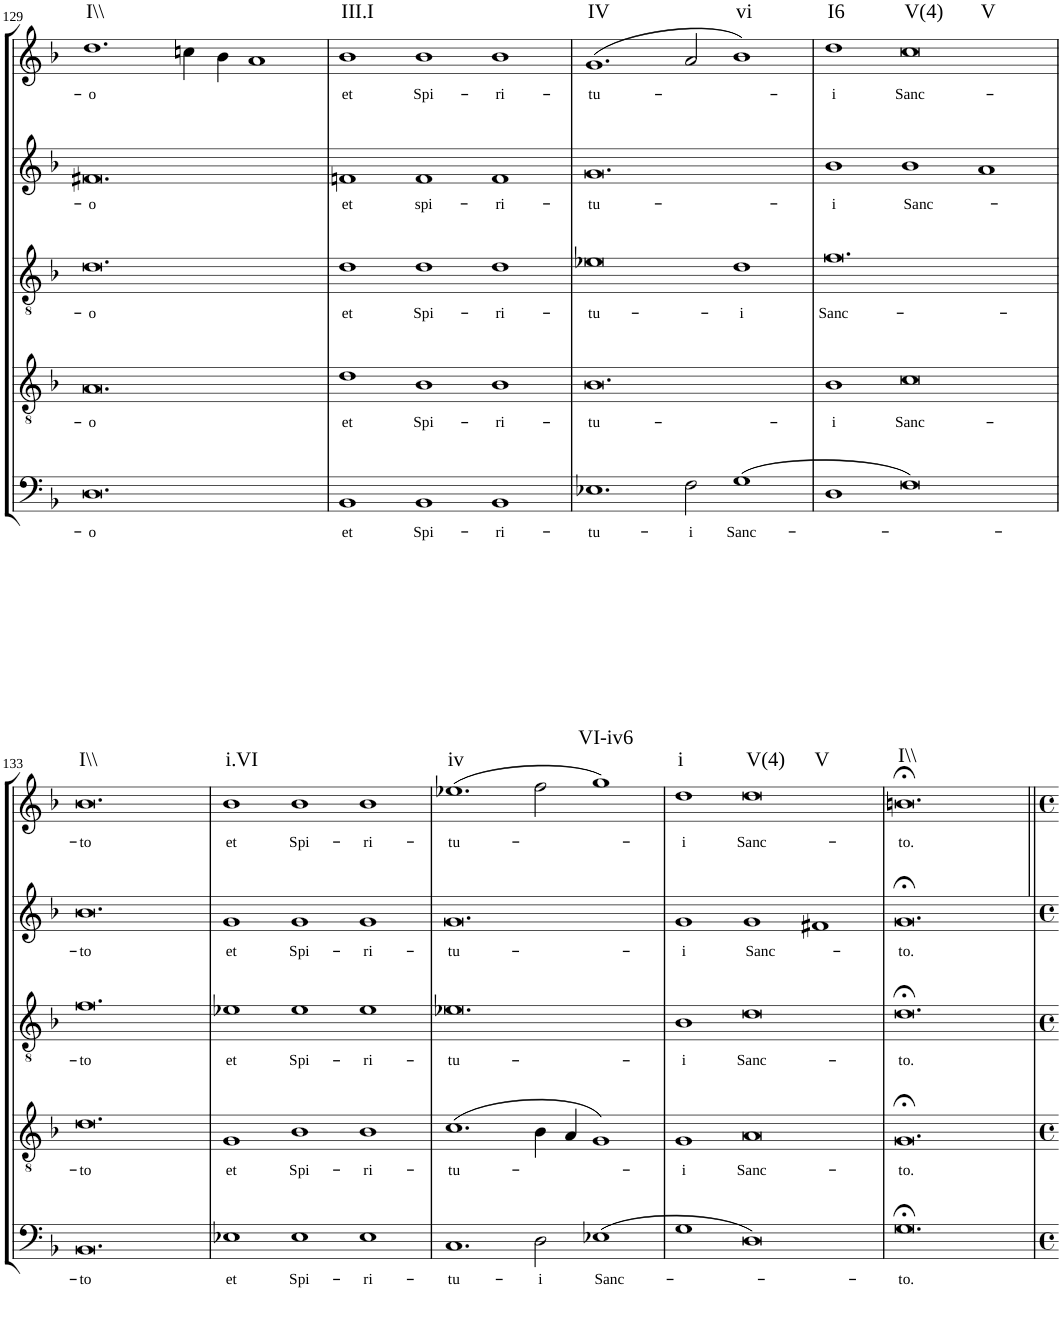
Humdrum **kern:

**kern	**text	**kern	**text	**kern	**text	**kern	**text	**kern	**text	**harte
*part5	*part5	*part4	*part4	*part3	*part3	*part2	*part2	*part1	*part1	*part1
*staff5	*staff5	*staff4	*staff4	*staff3	*staff3	*staff2	*staff2	*staff1	*staff1	*
*I"Basso	*	*I"Tenore	*	*I"Alto	*	*I"Alto	*	*I"Canto	*	*
!!LO:PB:g=z
*clefF4	*	*clefGv2	*	*clefGv2	*	*clefG2	*	*clefG2	*	*
*Trd7c12	*	*	*	*	*	*	*	*	*	*
*k[b-]	*	*k[b-]	*	*k[b-]	*	*k[b-]	*	*k[b-]	*	*
*F:	*	*F:	*	*F:	*	*F:	*	*F:	*	*
*M3/2	*	*M3/2	*	*M3/2	*	*M3/2	*	*M3/2	*	*
=129	=129	=129	=129	=129	=129	=129	=129	=129	=129	=129
!	!LO:LY:b	!	!LO:LY:b	!	!LO:LY:b	!	!LO:LY:b	!	!LO:LY:b	!LO:H:kt=I\\
[1.D	-o	[1.A	-o	[1.d	-o	[1.f#X	-o	1.dd	-o	N
1.ryy	.	1.ryy	.	1.ryy	.	1.ryy	.	4ccn\	.	.
.	.	.	.	.	.	.	.	4b-\	.	.
.	.	.	.	.	.	.	.	1a	.	.
=130	=130	=130	=130	=130	=130	=130	=130	=130	=130	=130
!	!LO:LY:b	!	!LO:LY:b	!	!LO:LY:b	!	!LO:LY:b	!	!LO:LY:b	!LO:H:kt=III.I
1BB-	et	1d	et	1d	et	1fn	et	1b-	et	N
!	!	!	!	!	!	!	!	!	!LO:LY:b	!
1.D]	.	1.A]	.	1.d]	.	1.f#]	.	[2b-	Spi-	.
.	.	.	.	.	.	.	.	2ryy	.	.
!	!	!	!	!	!	!	!	!	!LO:LY:b	!
.	.	.	.	.	.	.	.	1b-	-ri-	.
!	!LO:LY:b	!	!LO:LY:b	!	!LO:LY:b	!	!LO:LY:b	!	!	!
[2BB-	Spi-	[2B-	Spi-	[2d	Spi-	[2f	spi-	.	.	.
!	!LO:LY:b	!	!LO:LY:b	!	!LO:LY:b	!	!LO:LY:b	!	!	!
1BB-	-ri-	1B-	-ri-	1d	-ri-	1f	-ri-	1ryy	.	.
=131	=131	=131	=131	=131	=131	=131	=131	=131	=131	=131
!	!LO:LY:b	!	!LO:LY:b	!	!LO:LY:b	!	!LO:LY:b	!	!LO:LY:b	!LO:H:kt=IV
1.E-X	-tu-	[1.B-	-tu-	[1.e-X	-tu-	[1.g	-tu-	(1.g	-tu-	N
2BB-]	.	2B-]	.	2d]	.	2f]	.	2b-]	.	.
!	!LO:LY:b	!	!	!	!LO:LY:b	!	!	!	!	!LO:H:kt=vi
2F\	-i	1.ryy	.	1d	-i	1.ryy	.	2a/	.	N
!	!LO:LY:b	!	!	!	!	!	!	!	!	!
(1G	Sanc-	.	.	.	.	.	.	1b-)	.	.
.	.	.	.	2ryy	.	.	.	.	.	.
=132	=132	=132	=132	=132	=132	=132	=132	=132	=132	=132
!	!LO:LY:b	!	!LO:LY:b	!	!LO:LY:b	!	!LO:LY:b	!	!LO:LY:b	!LO:H:kt=I6
1D	-­-	1B-	-­i	[1.f	Sanc-	1b-	-­i	1dd	-­i	N
!	!	!	!	!	!	!	!	!	!LO:LY:b	!LO:H:n=1:kt=V(4)
!	!	!	!	!	!	!	!	!	!	!LO:H:n=2:kt=V
[2F)	.	1.B-]	.	.	.	1.g]	.	[2cc	Sanc-	N N
0ryy	.	.	.	2e-]	.	.	.	0ryy	.	.
.	.	.	.	0ryy	.	.	.	.	.	.
!	!	!	!LO:LY:b	!	!	!	!LO:LY:b	!	!	!
.	.	[2c	Sanc-	.	.	[2b-	Sanc-	.	.	.
.	.	1ryy	.	.	.	1a	.	.	.	.
2ryy	.	.	.	.	.	.	.	2ryy	.	.
!!LO:LB:g=z
=133	=133	=133	=133	=133	=133	=133	=133	=133	=133	=133
!	!LO:LY:b	!	!LO:LY:b	!	!LO:LY:b	!	!LO:LY:b	!	!LO:LY:b	!LO:H:kt=I\\
[1.BB-	-to	[1.d	-to	[1.f	-to	[1.b-	-to	[1.b-	-to	N
1.F]	.	1.c]	.	1.f]	.	2b-]	.	1.cc]	.	.
.	.	.	.	.	.	1ryy	.	.	.	.
=134	=134	=134	=134	=134	=134	=134	=134	=134	=134	=134
!	!LO:LY:b	!	!LO:LY:b	!	!LO:LY:b	!	!LO:LY:b	!	!LO:LY:b	!LO:H:kt=i.VI
1E-X	et	1G	et	1e-X	et	1g	et	1b-	et	N
1.BB-]	.	1.d]	.	1.f]	.	1.b-]	.	1.b-]	.	.
!	!LO:LY:b	!	!LO:LY:b	!	!LO:LY:b	!	!LO:LY:b	!	!LO:LY:b	!
[2E-	Spi-	[2B-	Spi-	[2e-	Spi-	[2g	Spi-	[2b-	Spi-	.
!	!LO:LY:b	!	!LO:LY:b	!	!LO:LY:b	!	!LO:LY:b	!	!LO:LY:b	!
1E-	-ri-	1B-	-ri-	1e-	-ri-	1g	-ri-	1b-	-ri-	.
=135	=135	=135	=135	=135	=135	=135	=135	=135	=135	=135
!	!LO:LY:b	!	!LO:LY:b	!	!LO:LY:b	!	!LO:LY:b	!	!LO:LY:b	!LO:H:kt=iv
1.C	-tu-	(1.c	-tu-	[1.e-X	-tu-	[1.g	-tu-	(1.ee-X	-tu-	N
2E-]	.	2B-]	.	2e-]	.	2g]	.	2b-]	.	.
!	!LO:LY:b	!	!	!	!	!	!	!	!	!LO:H:kt=VI-iv6
2D\	-i	4B-\	.	1.ryy	.	1.ryy	.	2ff\	.	N
.	.	4A/	.	.	.	.	.	.	.	.
!	!LO:LY:b	!	!	!	!	!	!	!	!	!
(1E-X	Sanc-	1G)	.	.	.	.	.	1gg)	.	.
=136	=136	=136	=136	=136	=136	=136	=136	=136	=136	=136
!	!	!	!LO:LY:b	!	!LO:LY:b	!	!LO:LY:b	!	!LO:LY:b	!LO:H:kt=i
1G	.	1G	-i	1B-	-i	1g	-i	1dd	-i	N
!	!	!	!LO:LY:b	!	!	!	!	!	!LO:LY:b	!LO:H:n=1:kt=V(4)
!	!	!	!	!	!	!	!	!	!	!LO:H:n=2:kt=V
[2D)	.	[2A	Sanc-	1.e-]	.	1.g]	.	[2dd	Sanc-	N N
0ryy	.	0ryy	.	.	.	.	.	0ryy	.	.
!	!	!	!	!	!LO:LY:b	!	!LO:LY:b	!	!	!
.	.	.	.	[2d	Sanc-	[2g	Sanc-	.	.	.
.	.	.	.	1ryy	.	1f#X	.	.	.	.
2ryy	.	2ryy	.	.	.	.	.	2ryy	.	.
=137	=137	=137	=137	=137	=137	=137	=137	=137	=137	=137
!	!LO:LY:b	!	!LO:LY:b	!	!LO:LY:b	!	!LO:LY:b	!	!LO:LY:b	!LO:H:kt=I\\
[1.G	-to.	[1.G	-to.	[1.d	-to.	[1.g	-to.	[1.bn	-to.	N
1.D]	.	1.A]	.	1.d]	.	2g]	.	1.dd]	.	.
.	.	.	.	.	.	1ryy	.	.	.	.
=138||	=138||	=138||	=138||	=138||	=138||	=138||	=138||	=138||	=138||	=138||
1.G;<]	.	1.G;<]	.	1.d;<]	.	1.g;<]	.	1.b;<]	.	.
=	=	=	=	=	=	=	=	=	=	=
*-	*-	*-	*-	*-	*-	*-	*-	*-	*-	*-
